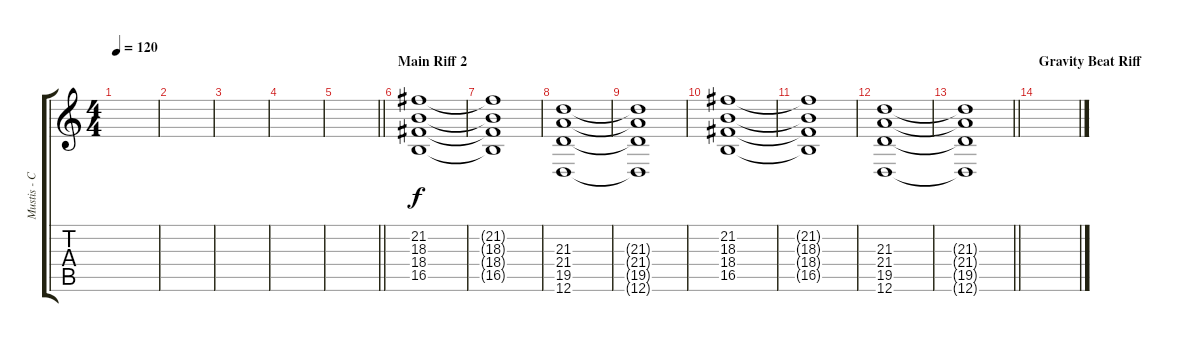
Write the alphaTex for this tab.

\track ("Mustis - Choirs" "Mustis - C") {instrument pad7halo}
\staff {score tabs}
\tuning (D4 A3 F3 C3 G2 D2) {hide}
\ts (4 4)
\tempo 120
\clef g2
\ks c
|
|
|
|
\barLineRight lightlight
|
\section ("" "Main Riff 2")
(21.2 18.3 18.4 16.5).1 |
(21.2{t} 18.3{t} 18.4{t} 16.5{t}).1 |
(21.3 21.4 19.5 12.6).1 |
(21.3{t} 21.4{t} 19.5{t} 12.6{t}).1 |
(21.2 18.3 18.4 16.5).1 |
(21.2{t} 18.3{t} 18.4{t} 16.5{t}).1 |
(21.3 21.4 19.5 12.6).1 |
\barLineRight lightlight
(21.3{t} 21.4{t} 19.5{t} 12.6{t}).1 |
\section ("" "Gravity Beat Riff")
